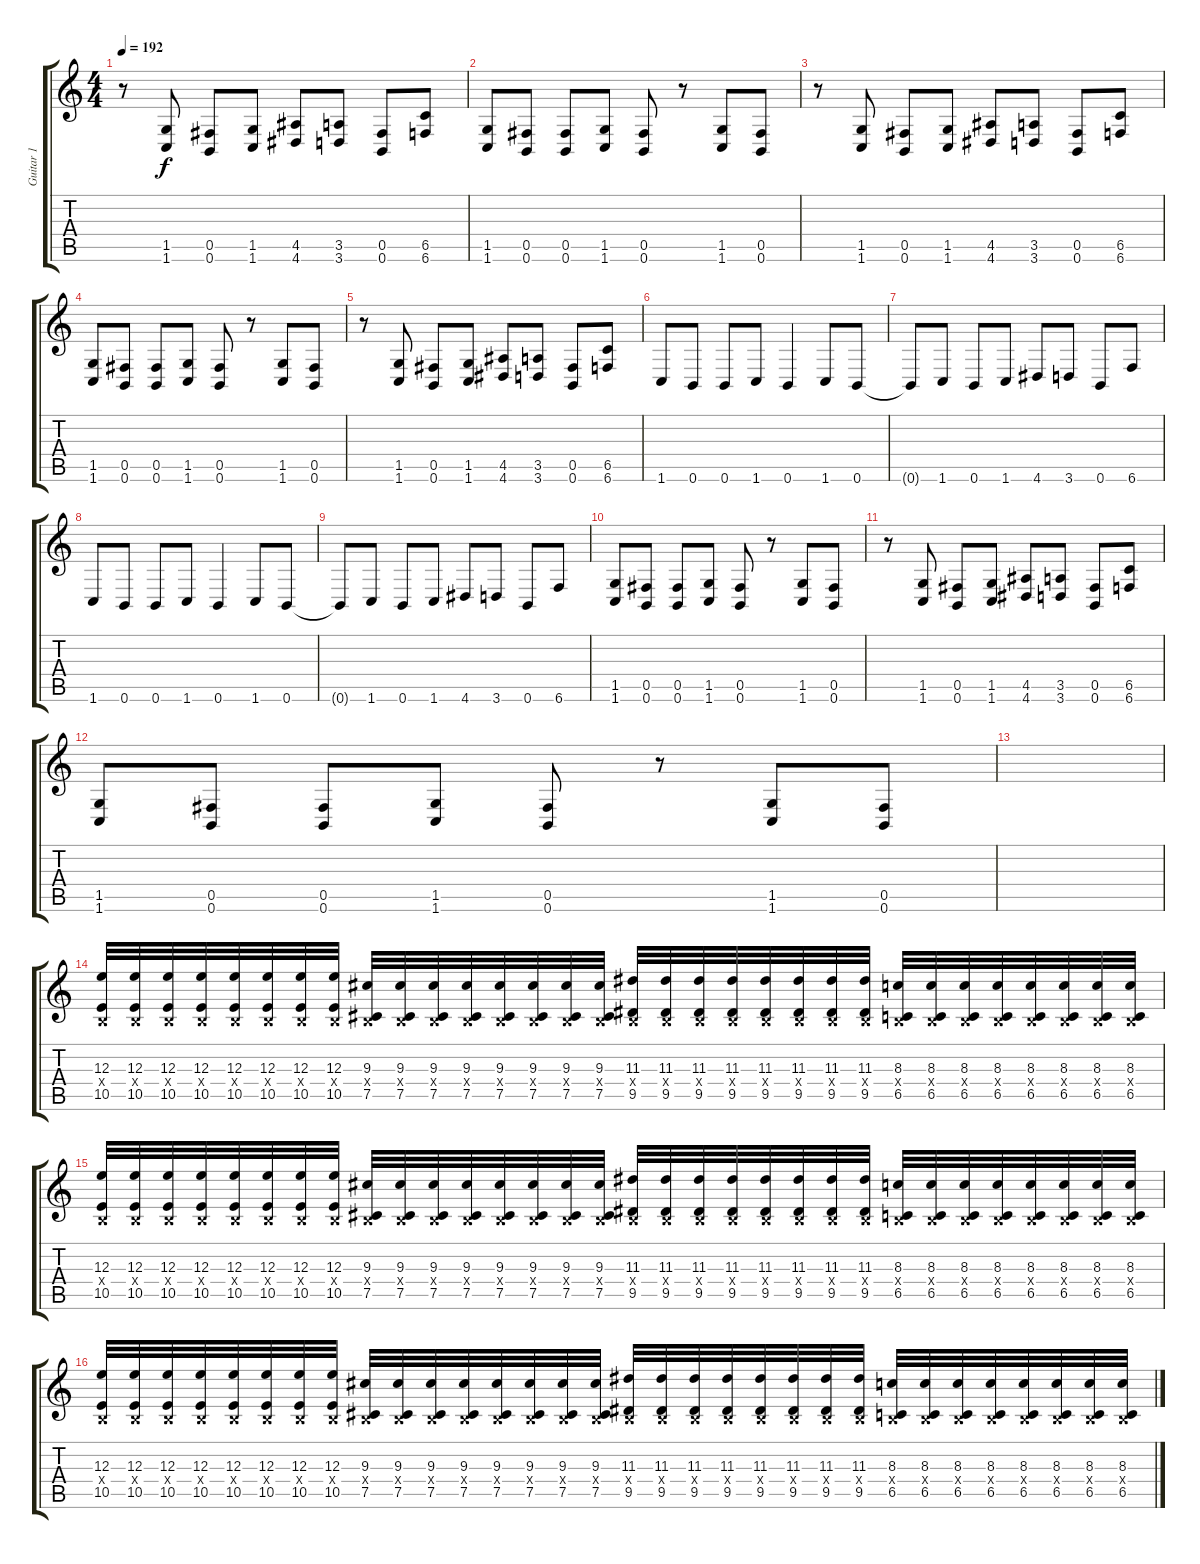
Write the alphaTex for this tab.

\track ("Guitar 1" "Guitar 1") {instrument overdrivenguitar}
\staff {score tabs}
\tuning (Db4 Ab3 E3 B2 Gb2 B1) {hide}
\ts (4 4)
\tempo 192
\clef g2
\ks c
r.8{dy f} (1.5 1.6).8 (0.5 0.6).8 (1.5 1.6).8 (4.5 4.6).8 (3.5 3.6).8 (0.5 0.6).8 (6.5 6.6).8 |
(1.5 1.6).8 (0.5 0.6).8 (0.5 0.6).8 (1.5 1.6).8 (0.5 0.6).8 r.8 (1.5 1.6).8 (0.5 0.6).8 |
r.8 (1.5 1.6).8 (0.5 0.6).8 (1.5 1.6).8 (4.5 4.6).8 (3.5 3.6).8 (0.5 0.6).8 (6.5 6.6).8 |
(1.5 1.6).8 (0.5 0.6).8 (0.5 0.6).8 (1.5 1.6).8 (0.5 0.6).8 r.8 (1.5 1.6).8 (0.5 0.6).8 |
r.8 (1.5 1.6).8 (0.5 0.6).8 (1.5 1.6).8 (4.5 4.6).8 (3.5 3.6).8 (0.5 0.6).8 (6.5 6.6).8 |
1.6.8 0.6.8 0.6.8 1.6.8 0.6.4 1.6.8 0.6.8 |
0.6{t}.8 1.6.8 0.6.8 1.6.8 4.6.8 3.6.8 0.6.8 6.6.8 |
1.6.8 0.6.8 0.6.8 1.6.8 0.6.4 1.6.8 0.6.8 |
0.6{t}.8 1.6.8 0.6.8 1.6.8 4.6.8 3.6.8 0.6.8 6.6.8 |
(1.5 1.6).8 (0.5 0.6).8 (0.5 0.6).8 (1.5 1.6).8 (0.5 0.6).8 r.8 (1.5 1.6).8 (0.5 0.6).8 |
r.8 (1.5 1.6).8 (0.5 0.6).8 (1.5 1.6).8 (4.5 4.6).8 (3.5 3.6).8 (0.5 0.6).8 (6.5 6.6).8 |
(1.5 1.6).8 (0.5 0.6).8 (0.5 0.6).8 (1.5 1.6).8 (0.5 0.6).8 r.8 (1.5 1.6).8 (0.5 0.6).8 |
|
(12.3 0.4{x} 10.5).32 (12.3 0.4{x} 10.5).32 (12.3 0.4{x} 10.5).32 (12.3 0.4{x} 10.5).32 (12.3 0.4{x} 10.5).32 (12.3 0.4{x} 10.5).32 (12.3 0.4{x} 10.5).32 (12.3 0.4{x} 10.5).32 (9.3 0.4{x} 7.5).32 (9.3 0.4{x} 7.5).32 (9.3 0.4{x} 7.5).32 (9.3 0.4{x} 7.5).32 (9.3 0.4{x} 7.5).32 (9.3 0.4{x} 7.5).32 (9.3 0.4{x} 7.5).32 (9.3 0.4{x} 7.5).32 (11.3 0.4{x} 9.5).32 (11.3 0.4{x} 9.5).32 (11.3 0.4{x} 9.5).32 (11.3 0.4{x} 9.5).32 (11.3 0.4{x} 9.5).32 (11.3 0.4{x} 9.5).32 (11.3 0.4{x} 9.5).32 (11.3 0.4{x} 9.5).32 (8.3 0.4{x} 6.5).32 (8.3 0.4{x} 6.5).32 (8.3 0.4{x} 6.5).32 (8.3 0.4{x} 6.5).32 (8.3 0.4{x} 6.5).32 (8.3 0.4{x} 6.5).32 (8.3 0.4{x} 6.5).32 (8.3 0.4{x} 6.5).32 |
(12.3 0.4{x} 10.5).32 (12.3 0.4{x} 10.5).32 (12.3 0.4{x} 10.5).32 (12.3 0.4{x} 10.5).32 (12.3 0.4{x} 10.5).32 (12.3 0.4{x} 10.5).32 (12.3 0.4{x} 10.5).32 (12.3 0.4{x} 10.5).32 (9.3 0.4{x} 7.5).32 (9.3 0.4{x} 7.5).32 (9.3 0.4{x} 7.5).32 (9.3 0.4{x} 7.5).32 (9.3 0.4{x} 7.5).32 (9.3 0.4{x} 7.5).32 (9.3 0.4{x} 7.5).32 (9.3 0.4{x} 7.5).32 (11.3 0.4{x} 9.5).32 (11.3 0.4{x} 9.5).32 (11.3 0.4{x} 9.5).32 (11.3 0.4{x} 9.5).32 (11.3 0.4{x} 9.5).32 (11.3 0.4{x} 9.5).32 (11.3 0.4{x} 9.5).32 (11.3 0.4{x} 9.5).32 (8.3 0.4{x} 6.5).32 (8.3 0.4{x} 6.5).32 (8.3 0.4{x} 6.5).32 (8.3 0.4{x} 6.5).32 (8.3 0.4{x} 6.5).32 (8.3 0.4{x} 6.5).32 (8.3 0.4{x} 6.5).32 (8.3 0.4{x} 6.5).32 |
(12.3 0.4{x} 10.5).32 (12.3 0.4{x} 10.5).32 (12.3 0.4{x} 10.5).32 (12.3 0.4{x} 10.5).32 (12.3 0.4{x} 10.5).32 (12.3 0.4{x} 10.5).32 (12.3 0.4{x} 10.5).32 (12.3 0.4{x} 10.5).32 (9.3 0.4{x} 7.5).32 (9.3 0.4{x} 7.5).32 (9.3 0.4{x} 7.5).32 (9.3 0.4{x} 7.5).32 (9.3 0.4{x} 7.5).32 (9.3 0.4{x} 7.5).32 (9.3 0.4{x} 7.5).32 (9.3 0.4{x} 7.5).32 (11.3 0.4{x} 9.5).32 (11.3 0.4{x} 9.5).32 (11.3 0.4{x} 9.5).32 (11.3 0.4{x} 9.5).32 (11.3 0.4{x} 9.5).32 (11.3 0.4{x} 9.5).32 (11.3 0.4{x} 9.5).32 (11.3 0.4{x} 9.5).32 (8.3 0.4{x} 6.5).32 (8.3 0.4{x} 6.5).32 (8.3 0.4{x} 6.5).32 (8.3 0.4{x} 6.5).32 (8.3 0.4{x} 6.5).32 (8.3 0.4{x} 6.5).32 (8.3 0.4{x} 6.5).32 (8.3 0.4{x} 6.5).32
